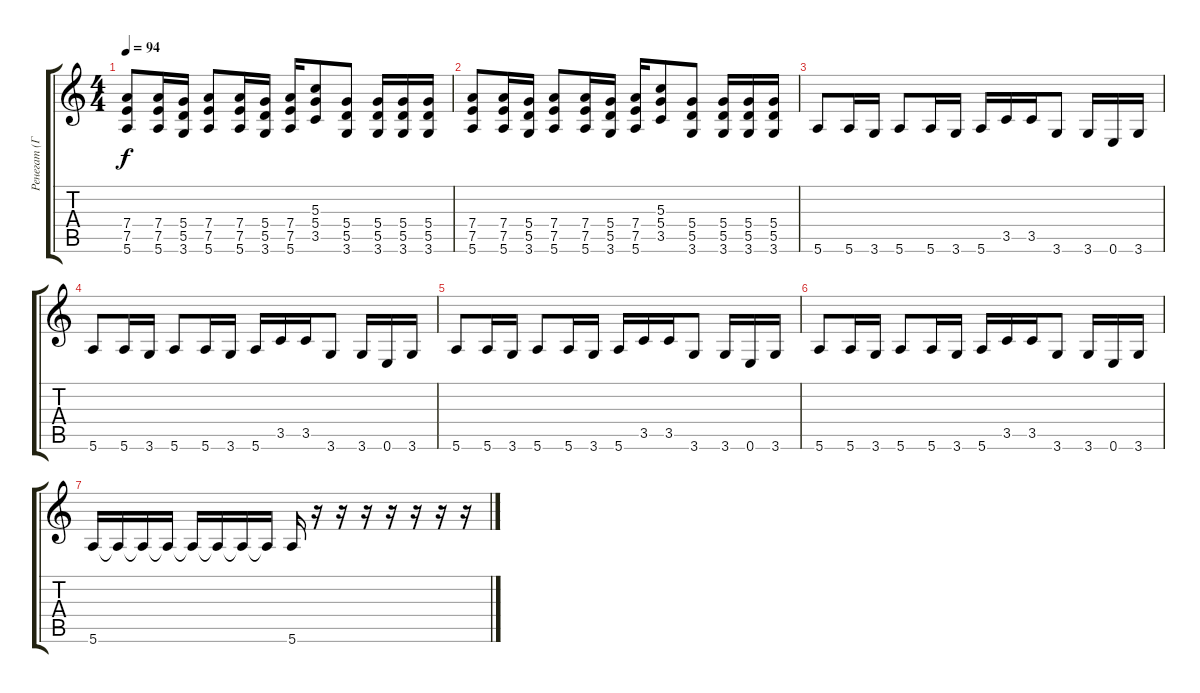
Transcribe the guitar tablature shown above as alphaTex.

\track ("Ренегат (Гитара №2)" "Ренегат (Г") {instrument distortionguitar}
\staff {score tabs}
\tuning (E4 B3 G3 D3 A2 E2) {hide}
\ts (4 4)
\tempo 94
\clef g2
\ks c
(7.4 7.5 5.6).8{dy f} (7.4 7.5 5.6).16 (5.4 5.5 3.6).16 (7.4 7.5 5.6).8 (7.4 7.5 5.6).16 (5.4 5.5 3.6).16 (7.4 7.5 5.6).16 (5.3 5.4 3.5).8 (5.4 5.5 3.6).8 (5.4 5.5 3.6).16 (5.4 5.5 3.6).16 (5.4 5.5 3.6).16 |
(7.4 7.5 5.6).8 (7.4 7.5 5.6).16 (5.4 5.5 3.6).16 (7.4 7.5 5.6).8 (7.4 7.5 5.6).16 (5.4 5.5 3.6).16 (7.4 7.5 5.6).16 (5.3 5.4 3.5).8 (5.4 5.5 3.6).8 (5.4 5.5 3.6).16 (5.4 5.5 3.6).16 (5.4 5.5 3.6).16 |
5.6.8 5.6.16 3.6.16 5.6.8 5.6.16 3.6.16 5.6.16 3.5.16 3.5.16 3.6.8 3.6.16 0.6.16 3.6.16 |
5.6.8 5.6.16 3.6.16 5.6.8 5.6.16 3.6.16 5.6.16 3.5.16 3.5.16 3.6.8 3.6.16 0.6.16 3.6.16 |
5.6.8 5.6.16 3.6.16 5.6.8 5.6.16 3.6.16 5.6.16 3.5.16 3.5.16 3.6.8 3.6.16 0.6.16 3.6.16 |
5.6.8 5.6.16 3.6.16 5.6.8 5.6.16 3.6.16 5.6.16 3.5.16 3.5.16 3.6.8 3.6.16 0.6.16 3.6.16 |
5.6.16 5.6{t}.16 5.6{t}.16 5.6{t}.16 5.6{t}.16 5.6{t}.16 5.6{t}.16 5.6{t}.16 5.6.16 r.16 r.16 r.16 r.16 r.16 r.16 r.16
